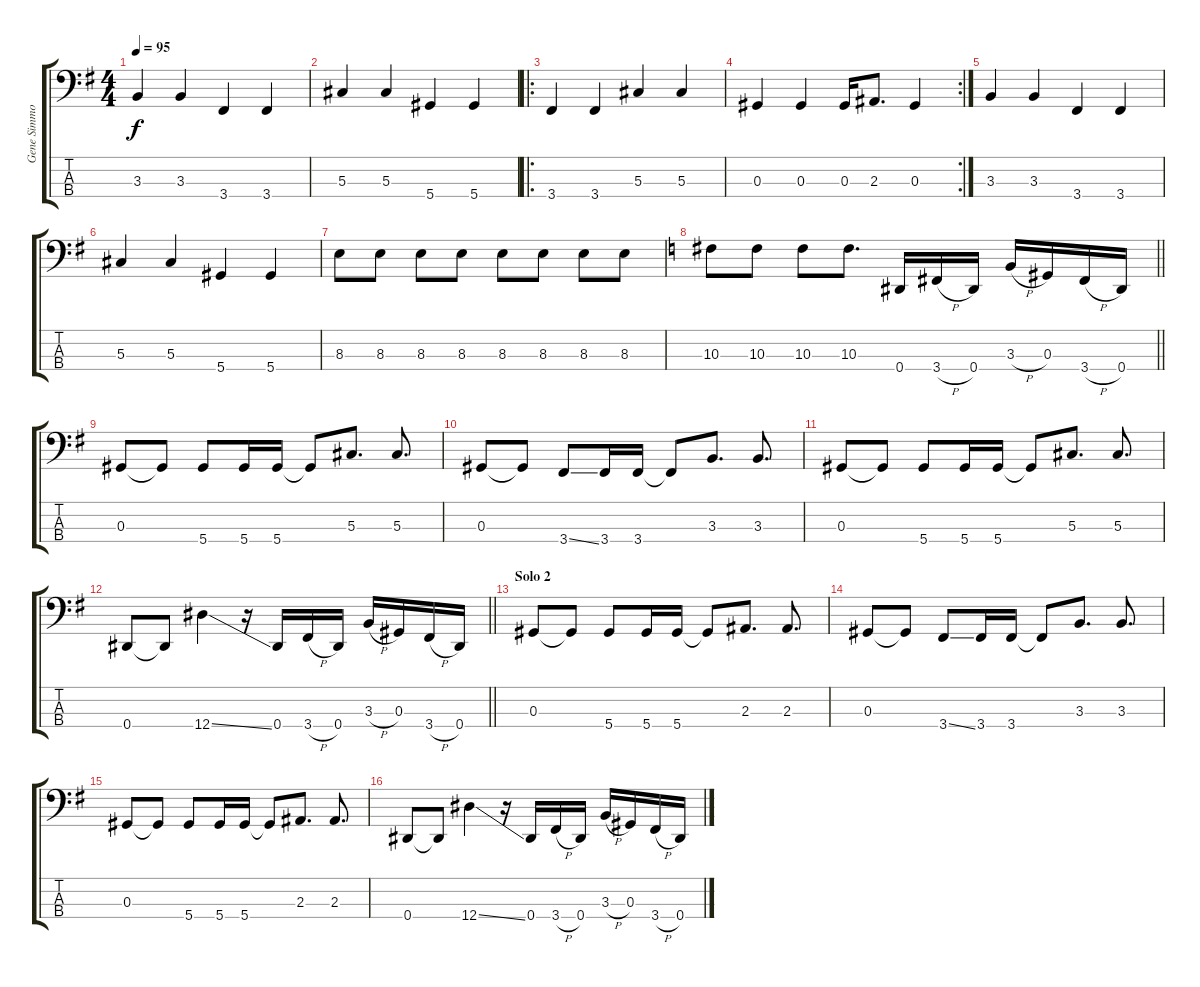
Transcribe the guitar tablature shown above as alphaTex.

\track ("Gene Simmons" "Gene Simmo") {instrument electricbasspick}
\staff {score tabs}
\tuning (Gb2 Db2 Ab1 Eb1) {hide}
\ts (4 4)
\tempo 95
\clef f4
\ks eminor
3.3.4{dy f} 3.3.4 3.4.4 3.4.4 |
5.3.4 5.3.4 5.4.4 5.4.4 |
\ro
3.4.4 3.4.4 5.3.4 5.3.4 |
\rc 2
0.3.4 0.3.4 0.3.16 2.3.8{d} 0.3.4 |
3.3.4 3.3.4 3.4.4 3.4.4 |
5.3.4 5.3.4 5.4.4 5.4.4 |
8.3.8 8.3.8 8.3.8 8.3.8 8.3.8 8.3.8 8.3.8 8.3.8 |
\barLineRight lightlight
\ks c
10.3.8 10.3.8 10.3.8 10.3.8{d} 0.4.16 3.4{h}.16 0.4.16 3.3{h}.16 0.3.16 3.4{h}.16 0.4.16 |
\ks eminor
0.3.8 0.3{t}.8 5.4.8 5.4.16 5.4.16 5.4{t}.8 5.3.8{d} 5.3.8{d} |
0.3.8 0.3{t}.8 3.4{ss}.8 3.4.16 3.4.16 3.4{t}.8 3.3.8{d} 3.3.8{d} |
0.3.8 0.3{t}.8 5.4.8 5.4.16 5.4.16 5.4{t}.8 5.3.8{d} 5.3.8{d} |
\barLineRight lightlight
0.4.8 0.4{t}.8 12.4{ss}.4 r.16 0.4.16 3.4{h}.16 0.4.16 3.3{h}.16 0.3.16 3.4{h}.16 0.4.16 |
\section ("" "Solo 2")
0.3.8 0.3{t}.8 5.4.8 5.4.16 5.4.16 5.4{t}.8 2.3.8{d} 2.3.8{d} |
0.3.8 0.3{t}.8 3.4{ss}.8 3.4.16 3.4.16 3.4{t}.8 3.3.8{d} 3.3.8{d} |
0.3.8 0.3{t}.8 5.4.8 5.4.16 5.4.16 5.4{t}.8 2.3.8{d} 2.3.8{d} |
0.4.8 0.4{t}.8 12.4{ss}.4 r.16 0.4.16 3.4{h}.16 0.4.16 3.3{h}.16 0.3.16 3.4{h}.16 0.4.16
